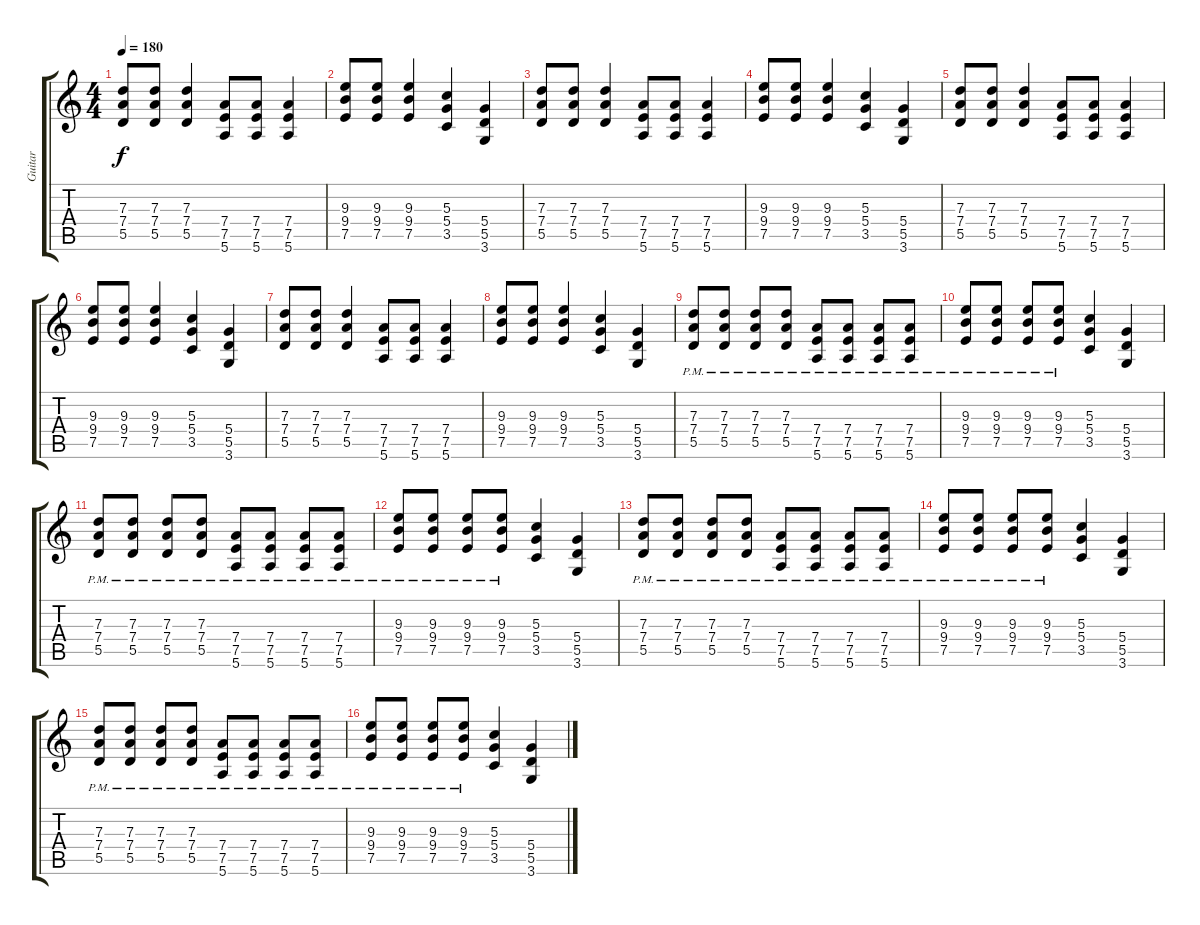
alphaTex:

\track ("Guitar" "Guitar") {instrument overdrivenguitar}
\staff {score tabs}
\tuning (E4 B3 G3 D3 A2 E2) {hide}
\ts (4 4)
\tempo 180
\clef g2
\ks c
(7.3 7.4 5.5).8{dy f instrument overdrivenguitar} (7.3 7.4 5.5).8 (7.3 7.4 5.5).4 (7.4 7.5 5.6).8 (7.4 7.5 5.6).8 (7.4 7.5 5.6).4 |
(9.3 9.4 7.5).8 (9.3 9.4 7.5).8 (9.3 9.4 7.5).4 (5.3 5.4 3.5).4 (5.4 5.5 3.6).4 |
(7.3 7.4 5.5).8 (7.3 7.4 5.5).8 (7.3 7.4 5.5).4 (7.4 7.5 5.6).8 (7.4 7.5 5.6).8 (7.4 7.5 5.6).4 |
(9.3 9.4 7.5).8 (9.3 9.4 7.5).8 (9.3 9.4 7.5).4 (5.3 5.4 3.5).4 (5.4 5.5 3.6).4 |
(7.3 7.4 5.5).8 (7.3 7.4 5.5).8 (7.3 7.4 5.5).4 (7.4 7.5 5.6).8 (7.4 7.5 5.6).8 (7.4 7.5 5.6).4 |
(9.3 9.4 7.5).8 (9.3 9.4 7.5).8 (9.3 9.4 7.5).4 (5.3 5.4 3.5).4 (5.4 5.5 3.6).4 |
(7.3 7.4 5.5).8 (7.3 7.4 5.5).8 (7.3 7.4 5.5).4 (7.4 7.5 5.6).8 (7.4 7.5 5.6).8 (7.4 7.5 5.6).4 |
(9.3 9.4 7.5).8 (9.3 9.4 7.5).8 (9.3 9.4 7.5).4 (5.3 5.4 3.5).4 (5.4 5.5 3.6).4 |
(7.3{pm} 7.4{pm} 5.5{pm}).8 (7.3{pm} 7.4{pm} 5.5{pm}).8 (7.3{pm} 7.4{pm} 5.5{pm}).8 (7.3{pm} 7.4{pm} 5.5{pm}).8 (7.4{pm} 7.5{pm} 5.6{pm}).8 (7.4{pm} 7.5{pm} 5.6{pm}).8 (7.4{pm} 7.5{pm} 5.6{pm}).8 (7.4{pm} 7.5{pm} 5.6{pm}).8 |
(9.3{pm} 9.4{pm} 7.5{pm}).8 (9.3{pm} 9.4{pm} 7.5{pm}).8 (9.3{pm} 9.4{pm} 7.5{pm}).8 (9.3{pm} 9.4{pm} 7.5{pm}).8 (5.3 5.4 3.5).4 (5.4 5.5 3.6).4 |
(7.3{pm} 7.4{pm} 5.5{pm}).8 (7.3{pm} 7.4{pm} 5.5{pm}).8 (7.3{pm} 7.4{pm} 5.5{pm}).8 (7.3{pm} 7.4{pm} 5.5{pm}).8 (7.4{pm} 7.5{pm} 5.6{pm}).8 (7.4{pm} 7.5{pm} 5.6{pm}).8 (7.4{pm} 7.5{pm} 5.6{pm}).8 (7.4{pm} 7.5{pm} 5.6{pm}).8 |
(9.3{pm} 9.4{pm} 7.5{pm}).8 (9.3{pm} 9.4{pm} 7.5{pm}).8 (9.3{pm} 9.4{pm} 7.5{pm}).8 (9.3{pm} 9.4{pm} 7.5{pm}).8 (5.3 5.4 3.5).4 (5.4 5.5 3.6).4 |
(7.3{pm} 7.4{pm} 5.5{pm}).8 (7.3{pm} 7.4{pm} 5.5{pm}).8 (7.3{pm} 7.4{pm} 5.5{pm}).8 (7.3{pm} 7.4{pm} 5.5{pm}).8 (7.4{pm} 7.5{pm} 5.6{pm}).8 (7.4{pm} 7.5{pm} 5.6{pm}).8 (7.4{pm} 7.5{pm} 5.6{pm}).8 (7.4{pm} 7.5{pm} 5.6{pm}).8 |
(9.3{pm} 9.4{pm} 7.5{pm}).8 (9.3{pm} 9.4{pm} 7.5{pm}).8 (9.3{pm} 9.4{pm} 7.5{pm}).8 (9.3{pm} 9.4{pm} 7.5{pm}).8 (5.3 5.4 3.5).4 (5.4 5.5 3.6).4 |
(7.3{pm} 7.4{pm} 5.5{pm}).8 (7.3{pm} 7.4{pm} 5.5{pm}).8 (7.3{pm} 7.4{pm} 5.5{pm}).8 (7.3{pm} 7.4{pm} 5.5{pm}).8 (7.4{pm} 7.5{pm} 5.6{pm}).8 (7.4{pm} 7.5{pm} 5.6{pm}).8 (7.4{pm} 7.5{pm} 5.6{pm}).8 (7.4{pm} 7.5{pm} 5.6{pm}).8 |
(9.3{pm} 9.4{pm} 7.5{pm}).8 (9.3{pm} 9.4{pm} 7.5{pm}).8 (9.3{pm} 9.4{pm} 7.5{pm}).8 (9.3{pm} 9.4{pm} 7.5{pm}).8 (5.3 5.4 3.5).4 (5.4 5.5 3.6).4
